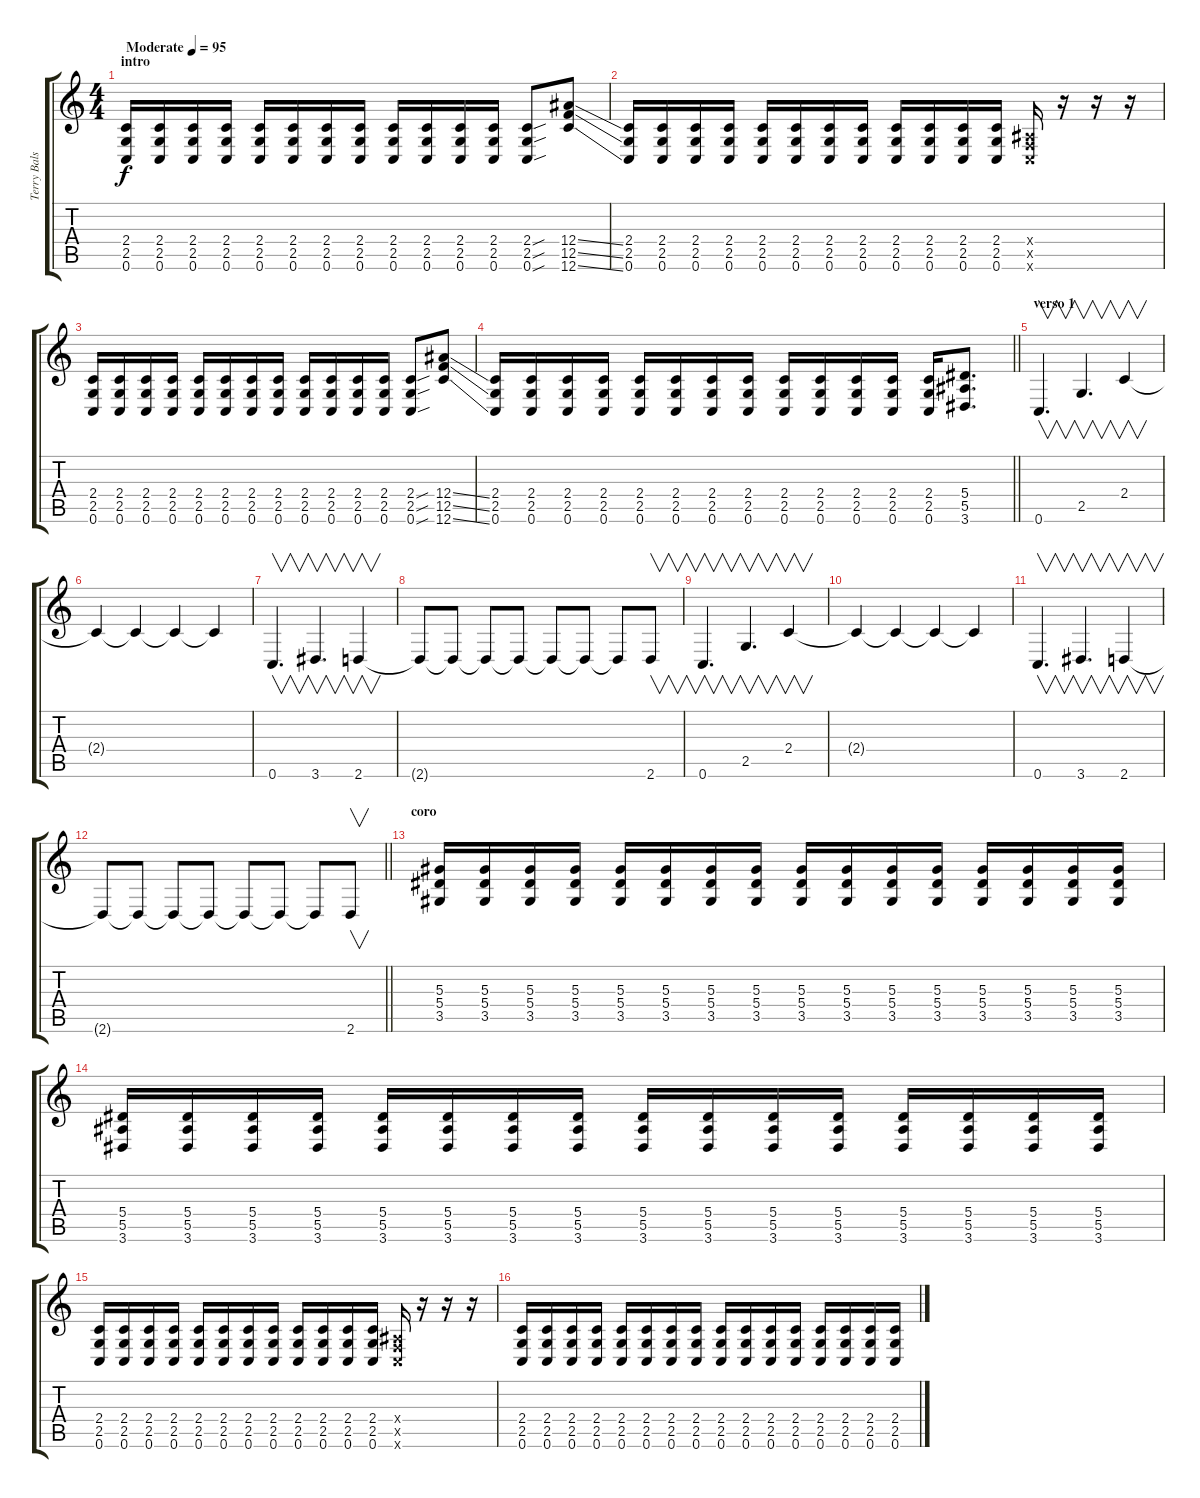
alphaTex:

\track ("Terry Balsamo" "Terry Bals") {instrument overdrivenguitar}
\staff {score tabs}
\tuning (C4 G3 Eb3 Bb2 F2 C2) {hide}
\ts (4 4)
\section ("" "intro")
\tempo (95 "Moderate")
\clef g2
\ks c
(2.4 2.5 0.6).16{dy f volume 16 balance 16 instrument overdrivenguitar} (2.4 2.5 0.6).16 (2.4 2.5 0.6).16 (2.4 2.5 0.6).16 (2.4 2.5 0.6).16 (2.4 2.5 0.6).16 (2.4 2.5 0.6).16 (2.4 2.5 0.6).16 (2.4 2.5 0.6).16 (2.4 2.5 0.6).16 (2.4 2.5 0.6).16 (2.4 2.5 0.6).16 (2.4{sou} 2.5{sou} 0.6{sou}).8 (12.4{ss} 12.5{ss} 12.6{ss}).8 |
(2.4 2.5 0.6).16 (2.4 2.5 0.6).16 (2.4 2.5 0.6).16 (2.4 2.5 0.6).16 (2.4 2.5 0.6).16 (2.4 2.5 0.6).16 (2.4 2.5 0.6).16 (2.4 2.5 0.6).16 (2.4 2.5 0.6).16 (2.4 2.5 0.6).16 (2.4 2.5 0.6).16 (2.4 2.5 0.6).16 (0.4{x} 0.5{x} 0.6{x}).16 r.16 r.16 r.16 |
(2.4 2.5 0.6).16 (2.4 2.5 0.6).16 (2.4 2.5 0.6).16 (2.4 2.5 0.6).16 (2.4 2.5 0.6).16 (2.4 2.5 0.6).16 (2.4 2.5 0.6).16 (2.4 2.5 0.6).16 (2.4 2.5 0.6).16 (2.4 2.5 0.6).16 (2.4 2.5 0.6).16 (2.4 2.5 0.6).16 (2.4{sou} 2.5{sou} 0.6{sou}).8 (12.4{ss} 12.5{ss} 12.6{ss}).8 |
\barLineRight lightlight
(2.4 2.5 0.6).16 (2.4 2.5 0.6).16 (2.4 2.5 0.6).16 (2.4 2.5 0.6).16 (2.4 2.5 0.6).16 (2.4 2.5 0.6).16 (2.4 2.5 0.6).16 (2.4 2.5 0.6).16 (2.4 2.5 0.6).16 (2.4 2.5 0.6).16 (2.4 2.5 0.6).16 (2.4 2.5 0.6).16 (2.4 2.5 0.6).16 (5.4 5.5 3.6).8{d} |
\section ("" "verso 1")
0.6.4{v d balance 8} 2.5.4{v d} 2.4.4{v} |
2.4{t}.4 2.4{t}.4 2.4{t}.4 2.4{t}.4 |
0.6.4{v d} 3.6.4{v d} 2.6.4{v} |
2.6{t}.8 2.6{t}.8 2.6{t}.8 2.6{t}.8 2.6{t}.8 2.6{t}.8 2.6{t}.8 2.6.8{v} |
0.6.4{v d} 2.5.4{v d} 2.4.4{v} |
2.4{t}.4 2.4{t}.4 2.4{t}.4 2.4{t}.4 |
0.6.4{v d} 3.6.4{v d} 2.6.4{v} |
\barLineRight lightlight
2.6{t}.8 2.6{t}.8 2.6{t}.8 2.6{t}.8 2.6{t}.8 2.6{t}.8 2.6{t}.8 2.6.8{v} |
\section ("" "coro")
(5.3 5.4 3.5).16{volume 13 balance 8} (5.3 5.4 3.5).16 (5.3 5.4 3.5).16 (5.3 5.4 3.5).16 (5.3 5.4 3.5).16 (5.3 5.4 3.5).16 (5.3 5.4 3.5).16 (5.3 5.4 3.5).16 (5.3 5.4 3.5).16 (5.3 5.4 3.5).16 (5.3 5.4 3.5).16 (5.3 5.4 3.5).16 (5.3 5.4 3.5).16 (5.3 5.4 3.5).16 (5.3 5.4 3.5).16 (5.3 5.4 3.5).16 |
(5.4 5.5 3.6).16 (5.4 5.5 3.6).16 (5.4 5.5 3.6).16 (5.4 5.5 3.6).16 (5.4 5.5 3.6).16 (5.4 5.5 3.6).16 (5.4 5.5 3.6).16 (5.4 5.5 3.6).16 (5.4 5.5 3.6).16 (5.4 5.5 3.6).16 (5.4 5.5 3.6).16 (5.4 5.5 3.6).16 (5.4 5.5 3.6).16 (5.4 5.5 3.6).16 (5.4 5.5 3.6).16 (5.4 5.5 3.6).16 |
(2.4 2.5 0.6).16 (2.4 2.5 0.6).16 (2.4 2.5 0.6).16 (2.4 2.5 0.6).16 (2.4 2.5 0.6).16 (2.4 2.5 0.6).16 (2.4 2.5 0.6).16 (2.4 2.5 0.6).16 (2.4 2.5 0.6).16 (2.4 2.5 0.6).16 (2.4 2.5 0.6).16 (2.4 2.5 0.6).16 (0.4{x} 0.5{x} 0.6{x}).16 r.16 r.16 r.16 |
(2.4 2.5 0.6).16 (2.4 2.5 0.6).16 (2.4 2.5 0.6).16 (2.4 2.5 0.6).16 (2.4 2.5 0.6).16 (2.4 2.5 0.6).16 (2.4 2.5 0.6).16 (2.4 2.5 0.6).16 (2.4 2.5 0.6).16 (2.4 2.5 0.6).16 (2.4 2.5 0.6).16 (2.4 2.5 0.6).16 (2.4 2.5 0.6).16 (2.4 2.5 0.6).16 (2.4 2.5 0.6).16 (2.4 2.5 0.6).16
